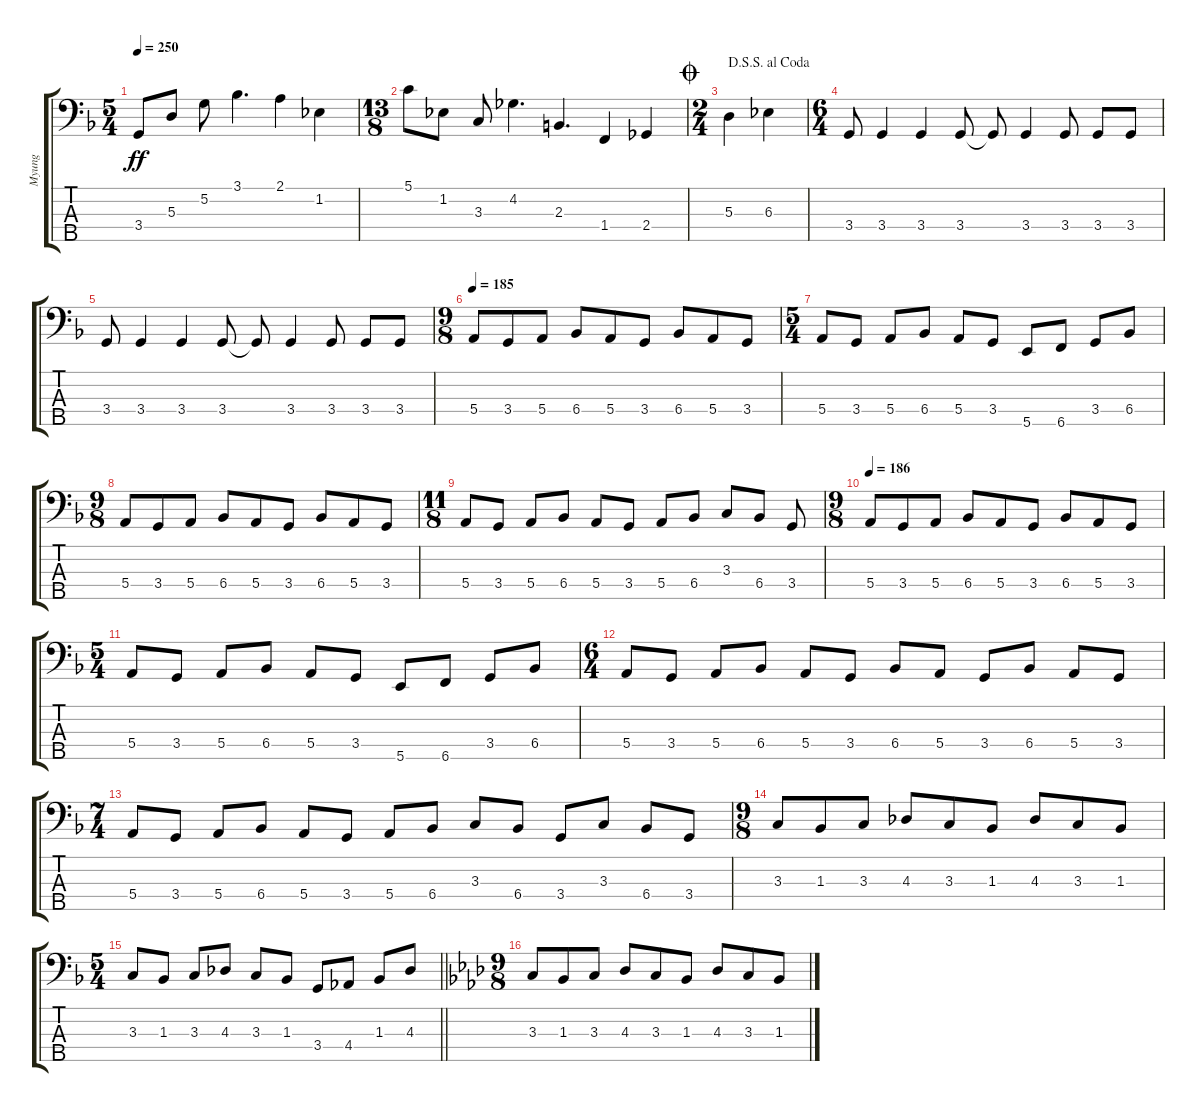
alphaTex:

\track ("Myung" "Myung") {instrument electricbassfinger}
\staff {score tabs}
\tuning (G2 D2 A1 E1 B0) {hide}
\ts (5 4)
\tempo 250
\clef f4
\ks f
3.4.8{dy ff} 5.3.8 5.2.8 3.1.4{d} 2.1.4 1.2.4 |
\ts (13 8)
5.1.8 1.2.8 3.3.8 4.2.4{d} 2.3.4{d} 1.4.4 2.4.4 |
\ts (2 4)
\jump coda
\jump dalsegnosegnoalcoda
5.3.4 6.3.4 |
\ts (6 4)
3.4.8 3.4.4 3.4.4 3.4.8 3.4{t}.8 3.4.4 3.4.8 3.4.8 3.4.8 |
3.4.8 3.4.4 3.4.4 3.4.8 3.4{t}.8 3.4.4 3.4.8 3.4.8 3.4.8 |
\ts (9 8)
\tempo 186
\tempo 185
5.4.8 3.4.8 5.4.8 6.4.8 5.4.8 3.4.8 6.4.8 5.4.8 3.4.8 |
\ts (5 4)
5.4.8 3.4.8 5.4.8 6.4.8 5.4.8 3.4.8 5.5.8 6.5.8 3.4.8 6.4.8 |
\ts (9 8)
5.4.8 3.4.8 5.4.8 6.4.8 5.4.8 3.4.8 6.4.8 5.4.8 3.4.8 |
\ts (11 8)
5.4.8 3.4.8 5.4.8 6.4.8 5.4.8 3.4.8 5.4.8 6.4.8 3.3.8 6.4.8 3.4.8 |
\ts (9 8)
\tempo 186
5.4.8 3.4.8 5.4.8 6.4.8 5.4.8 3.4.8 6.4.8 5.4.8 3.4.8 |
\ts (5 4)
5.4.8 3.4.8 5.4.8 6.4.8 5.4.8 3.4.8 5.5.8 6.5.8 3.4.8 6.4.8 |
\ts (6 4)
5.4.8 3.4.8 5.4.8 6.4.8 5.4.8 3.4.8 6.4.8 5.4.8 3.4.8 6.4.8 5.4.8 3.4.8 |
\ts (7 4)
5.4.8 3.4.8 5.4.8 6.4.8 5.4.8 3.4.8 5.4.8 6.4.8 3.3.8 6.4.8 3.4.8 3.3.8 6.4.8 3.4.8 |
\ts (9 8)
3.3.8 1.3.8 3.3.8 4.3.8 3.3.8 1.3.8 4.3.8 3.3.8 1.3.8 |
\ts (5 4)
\barLineRight lightlight
3.3.8 1.3.8 3.3.8 4.3.8 3.3.8 1.3.8 3.4.8 4.4.8 1.3.8 4.3.8 |
\ts (9 8)
\ks ab
3.3.8 1.3.8 3.3.8 4.3.8 3.3.8 1.3.8 4.3.8 3.3.8 1.3.8
